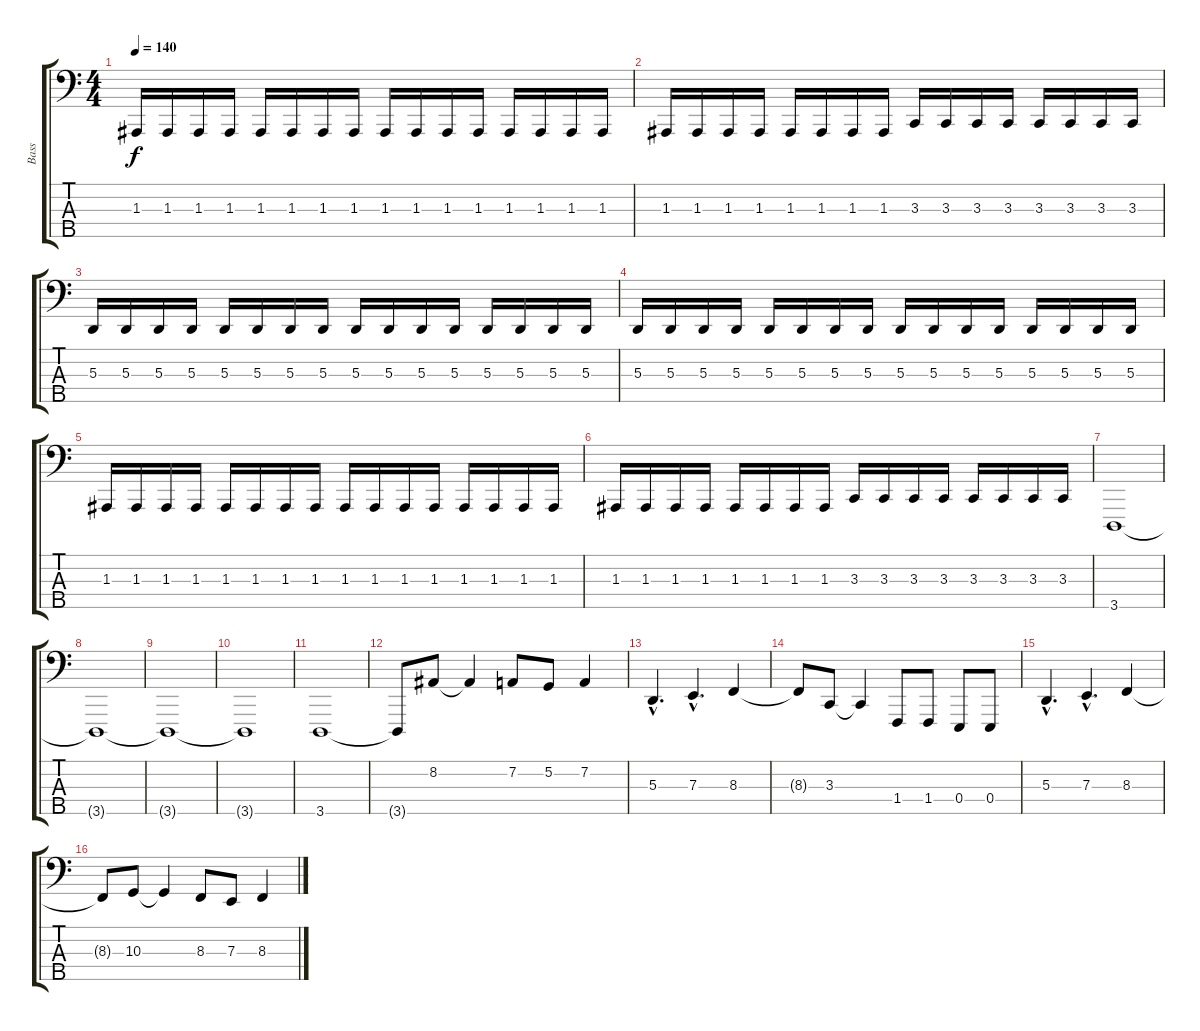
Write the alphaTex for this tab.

\track ("Bass" "Bass") {instrument dulcimer}
\staff {score tabs}
\tuning (G2 D2 A1 E1 B0) {hide}
\ts (4 4)
\tempo 140
\clef f4
\ks c
1.3.16{dy f} 1.3.16 1.3.16 1.3.16 1.3.16 1.3.16 1.3.16 1.3.16 1.3.16 1.3.16 1.3.16 1.3.16 1.3.16 1.3.16 1.3.16 1.3.16 |
1.3.16 1.3.16 1.3.16 1.3.16 1.3.16 1.3.16 1.3.16 1.3.16 3.3.16 3.3.16 3.3.16 3.3.16 3.3.16 3.3.16 3.3.16 3.3.16 |
5.3.16 5.3.16 5.3.16 5.3.16 5.3.16 5.3.16 5.3.16 5.3.16 5.3.16 5.3.16 5.3.16 5.3.16 5.3.16 5.3.16 5.3.16 5.3.16 |
5.3.16 5.3.16 5.3.16 5.3.16 5.3.16 5.3.16 5.3.16 5.3.16 5.3.16 5.3.16 5.3.16 5.3.16 5.3.16 5.3.16 5.3.16 5.3.16 |
1.3.16 1.3.16 1.3.16 1.3.16 1.3.16 1.3.16 1.3.16 1.3.16 1.3.16 1.3.16 1.3.16 1.3.16 1.3.16 1.3.16 1.3.16 1.3.16 |
1.3.16 1.3.16 1.3.16 1.3.16 1.3.16 1.3.16 1.3.16 1.3.16 3.3.16 3.3.16 3.3.16 3.3.16 3.3.16 3.3.16 3.3.16 3.3.16 |
3.5.1 |
3.5{t}.1 |
3.5{t}.1 |
3.5{t}.1 |
3.5.1 |
3.5{t}.8 8.2.8 8.2{t}.4 7.2.8 5.2.8 7.2.4 |
5.3{hac}.4{d} 7.3{hac}.4{d} 8.3.4 |
8.3{t}.8 3.3.8 3.3{t}.4 1.4.8 1.4.8 0.4.8 0.4.8 |
5.3{hac}.4{d} 7.3{hac}.4{d} 8.3.4 |
8.3{t}.8 10.3.8 10.3{t}.4 8.3.8 7.3.8 8.3.4
